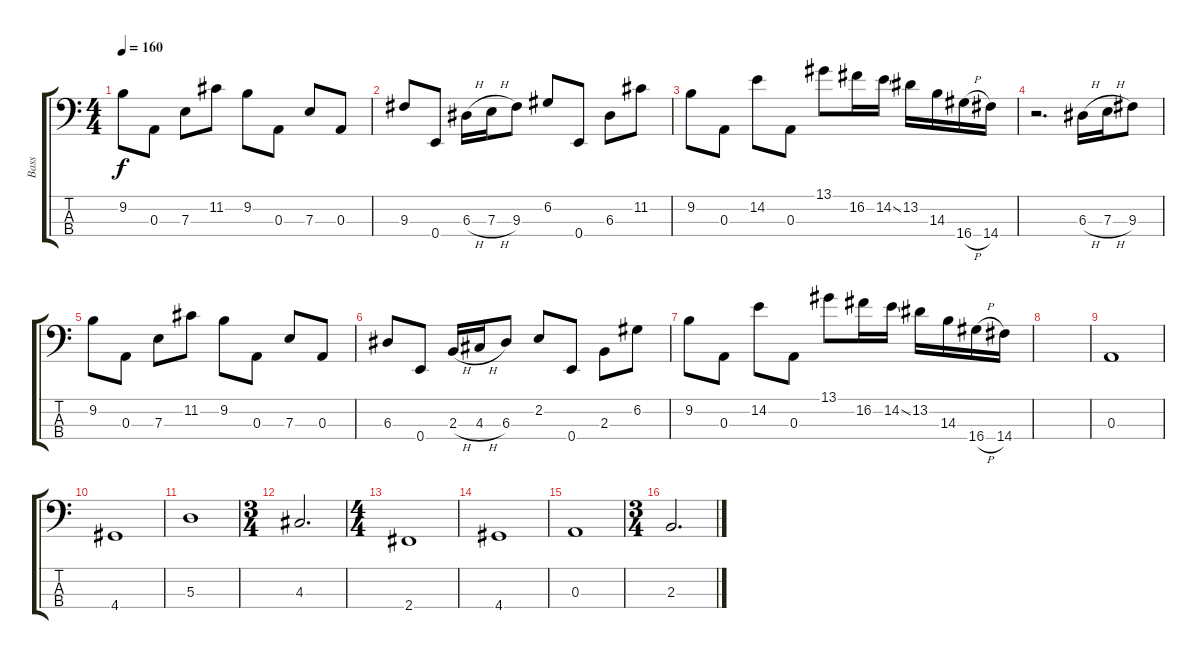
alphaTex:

\track ("Bass" "Bass") {instrument electricbassfinger}
\staff {score tabs}
\tuning (G2 D2 A1 E1) {hide}
\ts (4 4)
\tempo 160
\clef f4
\ks c
9.2.8{dy f} 0.3.8 7.3.8 11.2.8 9.2.8 0.3.8 7.3.8 0.3.8 |
9.3.8 0.4.8 6.3{h}.16 7.3{h}.16 9.3.8 6.2.8 0.4.8 6.3.8 11.2.8 |
9.2.8 0.3.8 14.2.8 0.3.8 13.1.8 16.2.16 14.2{ss}.16 13.2.16 14.3.16 16.4{h}.16 14.4.16 |
r.2{d} 6.3{h}.16 7.3{h}.16 9.3.8 |
9.2.8 0.3.8 7.3.8 11.2.8 9.2.8 0.3.8 7.3.8 0.3.8 |
6.3.8 0.4.8 2.3{h}.16 4.3{h}.16 6.3.8 2.2.8 0.4.8 2.3.8 6.2.8 |
9.2.8 0.3.8 14.2.8 0.3.8 13.1.8 16.2.16 14.2{ss}.16 13.2.16 14.3.16 16.4{h}.16 14.4.16 |
|
0.3.1 |
4.4.1 |
5.3.1 |
\ts (3 4)
4.3.2{d} |
\ts (4 4)
2.4.1 |
4.4.1 |
0.3.1 |
\ts (3 4)
2.3.2{d}
